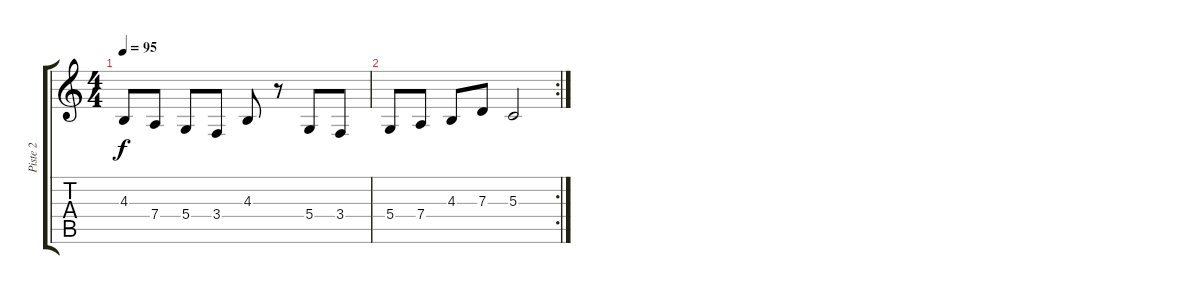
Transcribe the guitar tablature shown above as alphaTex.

\track ("Piste 2" "Piste 2") {instrument lead1square}
\staff {score tabs}
\tuning (E4 B3 G3 D3 A2 E2) {hide}
\ts (4 4)
\tempo 95
\clef g2
\ks c
4.3.8{dy f} 7.4.8 5.4.8 3.4.8 4.3.8 r.8 5.4.8 3.4.8 |
\rc 2
5.4.8 7.4.8 4.3.8 7.3.8 5.3.2
